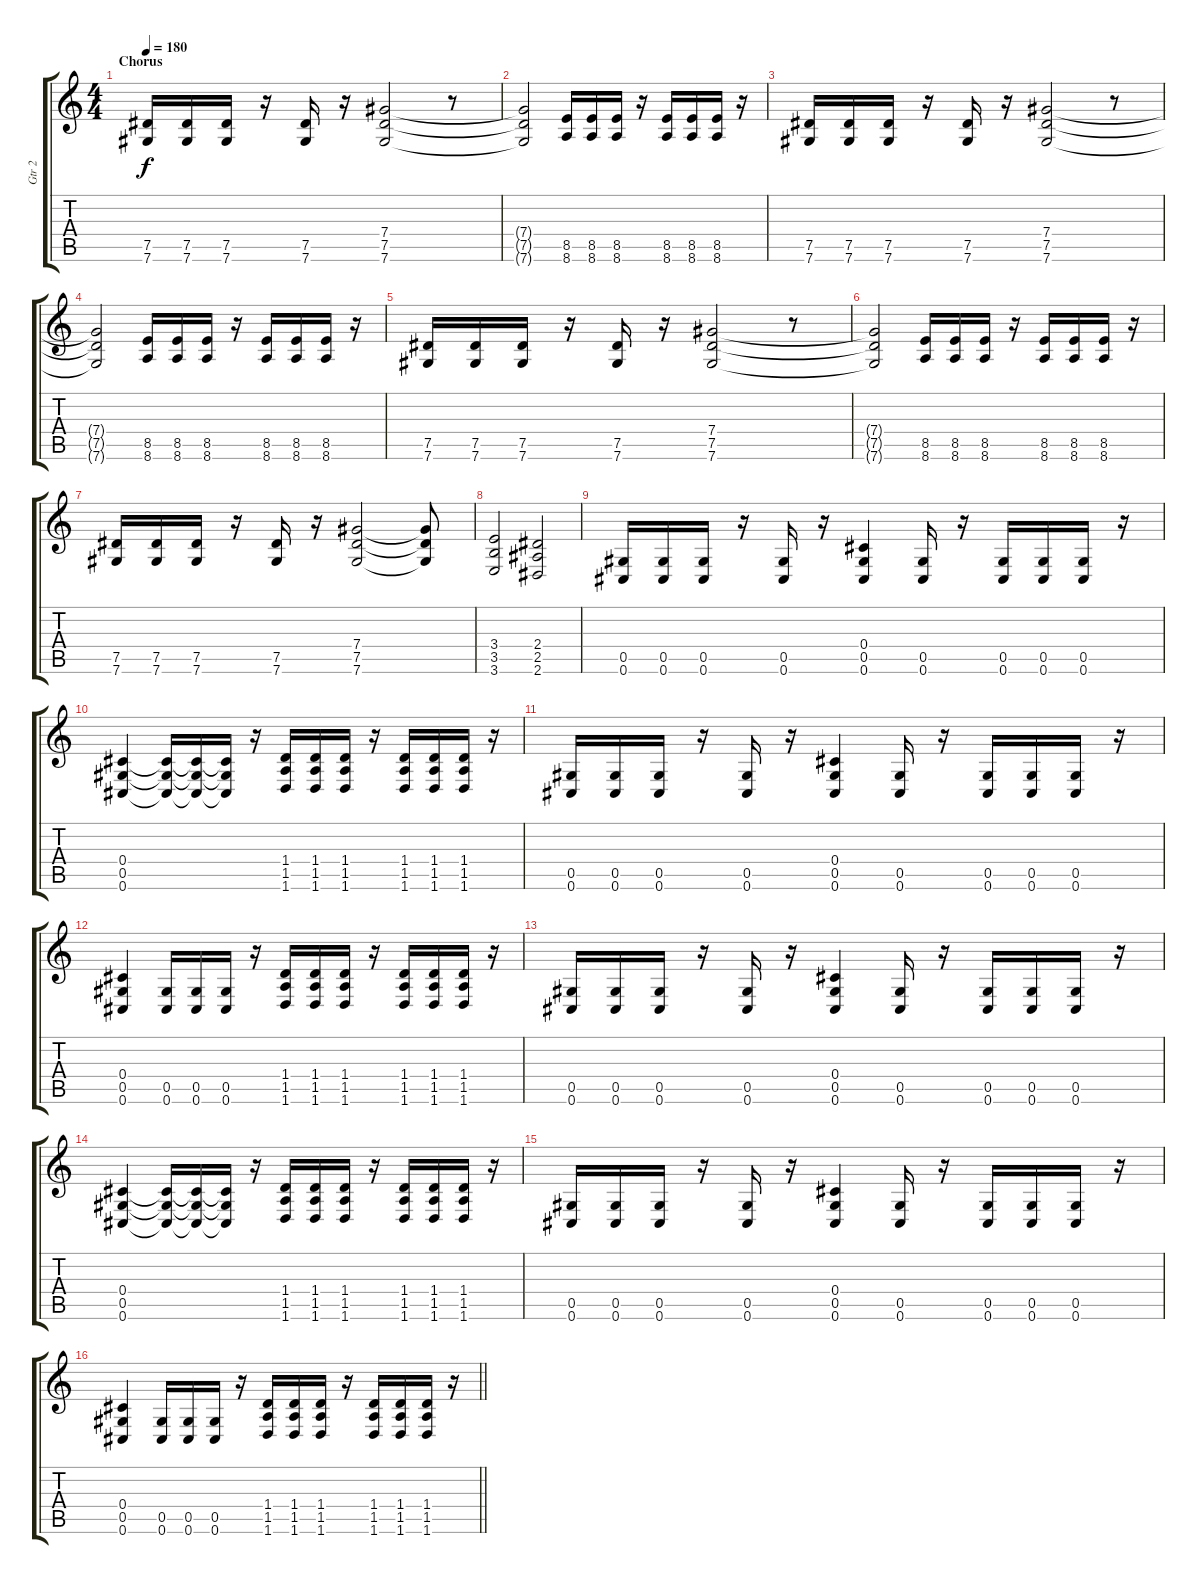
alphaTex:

\track ("Gtr 2" "Gtr 2") {instrument distortionguitar}
\staff {score tabs}
\tuning (Eb4 Bb3 Gb3 Db3 Ab2 Db2) {hide}
\ts (4 4)
\section ("" "Chorus")
\tempo 180
\clef g2
\ks c
(7.5 7.6).16{dy f} (7.5 7.6).16 (7.5 7.6).16 r.16 (7.5 7.6).16 r.16 (7.4 7.5 7.6).2 r.8 |
(7.4{t} 7.5{t} 7.6{t}).2 (8.5 8.6).16 (8.5 8.6).16 (8.5 8.6).16 r.16 (8.5 8.6).16 (8.5 8.6).16 (8.5 8.6).16 r.16 |
(7.5 7.6).16 (7.5 7.6).16 (7.5 7.6).16 r.16 (7.5 7.6).16 r.16 (7.4 7.5 7.6).2 r.8 |
(7.4{t} 7.5{t} 7.6{t}).2 (8.5 8.6).16 (8.5 8.6).16 (8.5 8.6).16 r.16 (8.5 8.6).16 (8.5 8.6).16 (8.5 8.6).16 r.16 |
(7.5 7.6).16 (7.5 7.6).16 (7.5 7.6).16 r.16 (7.5 7.6).16 r.16 (7.4 7.5 7.6).2 r.8 |
(7.4{t} 7.5{t} 7.6{t}).2 (8.5 8.6).16 (8.5 8.6).16 (8.5 8.6).16 r.16 (8.5 8.6).16 (8.5 8.6).16 (8.5 8.6).16 r.16 |
(7.5 7.6).16 (7.5 7.6).16 (7.5 7.6).16 r.16 (7.5 7.6).16 r.16 (7.4 7.5 7.6).2 (7.4{t} 7.5{t} 7.6{t}).8 |
(3.4 3.5 3.6).2 (2.4 2.5 2.6).2 |
(0.5 0.6).16 (0.5 0.6).16 (0.5 0.6).16 r.16 (0.5 0.6).16 r.16 (0.4 0.5 0.6).4 (0.5 0.6).16 r.16 (0.5 0.6).16 (0.5 0.6).16 (0.5 0.6).16 r.16 |
(0.4 0.5 0.6).4 (0.4{t} 0.5{t} 0.6{t}).16 (0.4{t} 0.5{t} 0.6{t}).16 (0.4{t} 0.5{t} 0.6{t}).16 r.16 (1.4 1.5 1.6).16 (1.4 1.5 1.6).16 (1.4 1.5 1.6).16 r.16 (1.4 1.5 1.6).16 (1.4 1.5 1.6).16 (1.4 1.5 1.6).16 r.16 |
(0.5 0.6).16 (0.5 0.6).16 (0.5 0.6).16 r.16 (0.5 0.6).16 r.16 (0.4 0.5 0.6).4 (0.5 0.6).16 r.16 (0.5 0.6).16 (0.5 0.6).16 (0.5 0.6).16 r.16 |
(0.4 0.5 0.6).4 (0.5 0.6).16 (0.5 0.6).16 (0.5 0.6).16 r.16 (1.4 1.5 1.6).16 (1.4 1.5 1.6).16 (1.4 1.5 1.6).16 r.16 (1.4 1.5 1.6).16 (1.4 1.5 1.6).16 (1.4 1.5 1.6).16 r.16 |
(0.5 0.6).16 (0.5 0.6).16 (0.5 0.6).16 r.16 (0.5 0.6).16 r.16 (0.4 0.5 0.6).4 (0.5 0.6).16 r.16 (0.5 0.6).16 (0.5 0.6).16 (0.5 0.6).16 r.16 |
(0.4 0.5 0.6).4 (0.4{t} 0.5{t} 0.6{t}).16 (0.4{t} 0.5{t} 0.6{t}).16 (0.4{t} 0.5{t} 0.6{t}).16 r.16 (1.4 1.5 1.6).16 (1.4 1.5 1.6).16 (1.4 1.5 1.6).16 r.16 (1.4 1.5 1.6).16 (1.4 1.5 1.6).16 (1.4 1.5 1.6).16 r.16 |
(0.5 0.6).16 (0.5 0.6).16 (0.5 0.6).16 r.16 (0.5 0.6).16 r.16 (0.4 0.5 0.6).4 (0.5 0.6).16 r.16 (0.5 0.6).16 (0.5 0.6).16 (0.5 0.6).16 r.16 |
\barLineRight lightlight
(0.4 0.5 0.6).4 (0.5 0.6).16 (0.5 0.6).16 (0.5 0.6).16 r.16 (1.4 1.5 1.6).16 (1.4 1.5 1.6).16 (1.4 1.5 1.6).16 r.16 (1.4 1.5 1.6).16 (1.4 1.5 1.6).16 (1.4 1.5 1.6).16 r.16
